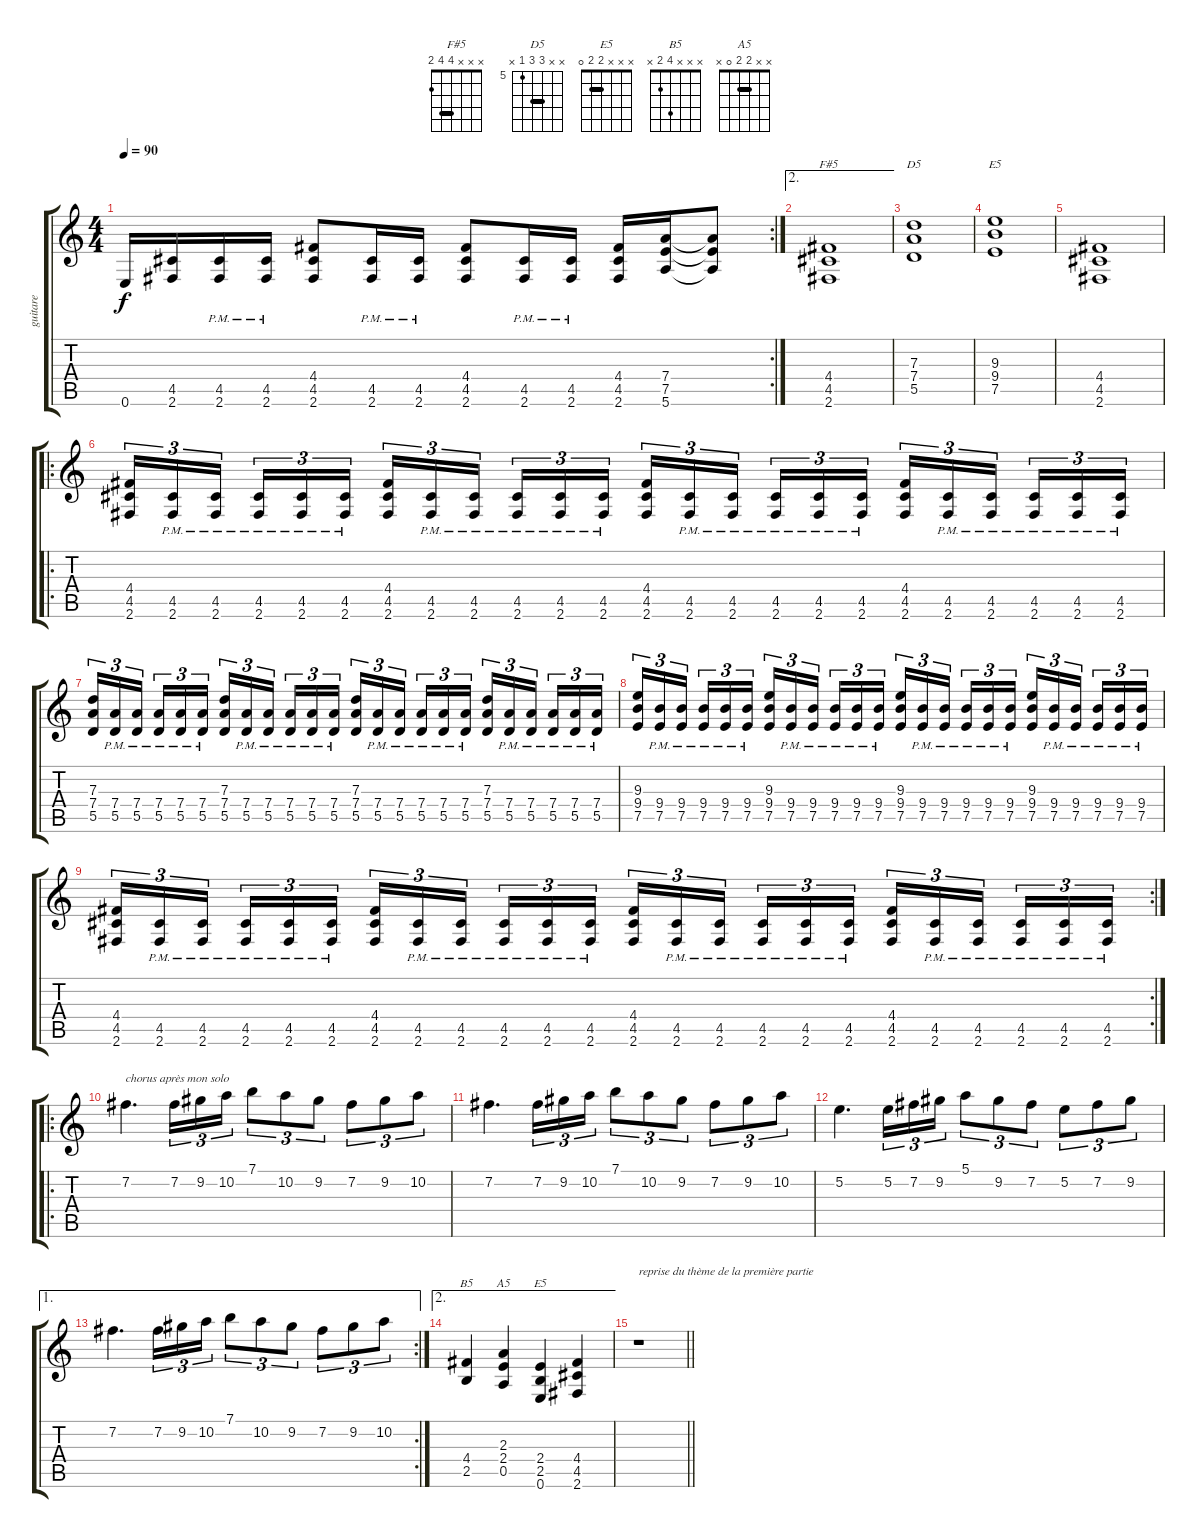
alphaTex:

\track ("guitare" "guitare") {mute instrument distortionguitar}
\staff {score tabs}
\tuning (E4 B3 G3 D3 A2 E2) {hide}
\chord ("F#5" x x x 4 4 2) {barre 4}
\chord ("D5" x x 7 7 5 x) {firstfret 5 barre 7}
\chord ("E5" x x 9 9 7 x) {firstfret 7 barre 9}
\chord ("B5" x x x 4 2 x)
\chord ("A5" x x 2 2 0 x) {barre 2}
\chord ("E5" x x x 2 2 0) {barre 2}
\rc 2
\ts (4 4)
\tempo 90
\clef g2
\ks c
0.6.16{dy f} (4.5 2.6).16 (4.5{pm} 2.6{pm}).16 (4.5{pm} 2.6{pm}).16 (4.4 4.5 2.6).8 (4.5{pm} 2.6{pm}).16 (4.5{pm} 2.6{pm}).16 (4.4 4.5 2.6).8 (4.5{pm} 2.6{pm}).16 (4.5{pm} 2.6{pm}).16 (4.4 4.5 2.6).16 (7.4 7.5 5.6).16 (7.4{t} 7.5{t} 5.6{t}).8 |
\ae 2
(4.4 4.5 2.6).1{ch "F#5"} |
(7.3 7.4 5.5).1{ch "D5"} |
(9.3 9.4 7.5).1{ch "E5"} |
(4.4 4.5 2.6).1 |
\ro
(4.4 4.5 2.6).16{tu (3 2)} (4.5{pm} 2.6{pm}).16{tu (3 2)} (4.5{pm} 2.6{pm}).16{tu (3 2)} (4.5{pm} 2.6{pm}).16{tu (3 2)} (4.5{pm} 2.6{pm}).16{tu (3 2)} (4.5{pm} 2.6{pm}).16{tu (3 2)} (4.4 4.5 2.6).16{tu (3 2)} (4.5{pm} 2.6{pm}).16{tu (3 2)} (4.5{pm} 2.6{pm}).16{tu (3 2)} (4.5{pm} 2.6{pm}).16{tu (3 2)} (4.5{pm} 2.6{pm}).16{tu (3 2)} (4.5{pm} 2.6{pm}).16{tu (3 2)} (4.4 4.5 2.6).16{tu (3 2)} (4.5{pm} 2.6{pm}).16{tu (3 2)} (4.5{pm} 2.6{pm}).16{tu (3 2)} (4.5{pm} 2.6{pm}).16{tu (3 2)} (4.5{pm} 2.6{pm}).16{tu (3 2)} (4.5{pm} 2.6{pm}).16{tu (3 2)} (4.4 4.5 2.6).16{tu (3 2)} (4.5{pm} 2.6{pm}).16{tu (3 2)} (4.5{pm} 2.6{pm}).16{tu (3 2)} (4.5{pm} 2.6{pm}).16{tu (3 2)} (4.5{pm} 2.6{pm}).16{tu (3 2)} (4.5{pm} 2.6{pm}).16{tu (3 2)} |
(7.3 7.4 5.5).16{tu (3 2)} (7.4{pm} 5.5{pm}).16{tu (3 2)} (7.4{pm} 5.5{pm}).16{tu (3 2)} (7.4{pm} 5.5{pm}).16{tu (3 2)} (7.4{pm} 5.5{pm}).16{tu (3 2)} (7.4{pm} 5.5{pm}).16{tu (3 2)} (7.3 7.4 5.5).16{tu (3 2)} (7.4{pm} 5.5{pm}).16{tu (3 2)} (7.4{pm} 5.5{pm}).16{tu (3 2)} (7.4{pm} 5.5{pm}).16{tu (3 2)} (7.4{pm} 5.5{pm}).16{tu (3 2)} (7.4{pm} 5.5{pm}).16{tu (3 2)} (7.3 7.4 5.5).16{tu (3 2)} (7.4{pm} 5.5{pm}).16{tu (3 2)} (7.4{pm} 5.5{pm}).16{tu (3 2)} (7.4{pm} 5.5{pm}).16{tu (3 2)} (7.4{pm} 5.5{pm}).16{tu (3 2)} (7.4{pm} 5.5{pm}).16{tu (3 2)} (7.3 7.4 5.5).16{tu (3 2)} (7.4{pm} 5.5{pm}).16{tu (3 2)} (7.4{pm} 5.5{pm}).16{tu (3 2)} (7.4{pm} 5.5{pm}).16{tu (3 2)} (7.4{pm} 5.5{pm}).16{tu (3 2)} (7.4{pm} 5.5{pm}).16{tu (3 2)} |
(9.3 9.4 7.5).16{tu (3 2)} (9.4{pm} 7.5{pm}).16{tu (3 2)} (9.4{pm} 7.5{pm}).16{tu (3 2)} (9.4{pm} 7.5{pm}).16{tu (3 2)} (9.4{pm} 7.5{pm}).16{tu (3 2)} (9.4{pm} 7.5{pm}).16{tu (3 2)} (9.3 9.4 7.5).16{tu (3 2)} (9.4{pm} 7.5{pm}).16{tu (3 2)} (9.4{pm} 7.5{pm}).16{tu (3 2)} (9.4{pm} 7.5{pm}).16{tu (3 2)} (9.4{pm} 7.5{pm}).16{tu (3 2)} (9.4{pm} 7.5{pm}).16{tu (3 2)} (9.3 9.4 7.5).16{tu (3 2)} (9.4{pm} 7.5{pm}).16{tu (3 2)} (9.4{pm} 7.5{pm}).16{tu (3 2)} (9.4{pm} 7.5{pm}).16{tu (3 2)} (9.4{pm} 7.5{pm}).16{tu (3 2)} (9.4{pm} 7.5{pm}).16{tu (3 2)} (9.3 9.4 7.5).16{tu (3 2)} (9.4{pm} 7.5{pm}).16{tu (3 2)} (9.4{pm} 7.5{pm}).16{tu (3 2)} (9.4{pm} 7.5{pm}).16{tu (3 2)} (9.4{pm} 7.5{pm}).16{tu (3 2)} (9.4{pm} 7.5{pm}).16{tu (3 2)} |
\rc 2
(4.4 4.5 2.6).16{tu (3 2)} (4.5{pm} 2.6{pm}).16{tu (3 2)} (4.5{pm} 2.6{pm}).16{tu (3 2)} (4.5{pm} 2.6{pm}).16{tu (3 2)} (4.5{pm} 2.6{pm}).16{tu (3 2)} (4.5{pm} 2.6{pm}).16{tu (3 2)} (4.4 4.5 2.6).16{tu (3 2)} (4.5{pm} 2.6{pm}).16{tu (3 2)} (4.5{pm} 2.6{pm}).16{tu (3 2)} (4.5{pm} 2.6{pm}).16{tu (3 2)} (4.5{pm} 2.6{pm}).16{tu (3 2)} (4.5{pm} 2.6{pm}).16{tu (3 2)} (4.4 4.5 2.6).16{tu (3 2)} (4.5{pm} 2.6{pm}).16{tu (3 2)} (4.5{pm} 2.6{pm}).16{tu (3 2)} (4.5{pm} 2.6{pm}).16{tu (3 2)} (4.5{pm} 2.6{pm}).16{tu (3 2)} (4.5{pm} 2.6{pm}).16{tu (3 2)} (4.4 4.5 2.6).16{tu (3 2)} (4.5{pm} 2.6{pm}).16{tu (3 2)} (4.5{pm} 2.6{pm}).16{tu (3 2)} (4.5{pm} 2.6{pm}).16{tu (3 2)} (4.5{pm} 2.6{pm}).16{tu (3 2)} (4.5{pm} 2.6{pm}).16{tu (3 2)} |
\ro
7.2.4{d txt "chorus après mon solo"} 7.2.16{tu (3 2)} 9.2.16{tu (3 2)} 10.2.16{tu (3 2)} 7.1.8{tu (3 2)} 10.2.8{tu (3 2)} 9.2.8{tu (3 2)} 7.2.8{tu (3 2)} 9.2.8{tu (3 2)} 10.2.8{tu (3 2)} |
7.2.4{d} 7.2.16{tu (3 2)} 9.2.16{tu (3 2)} 10.2.16{tu (3 2)} 7.1.8{tu (3 2)} 10.2.8{tu (3 2)} 9.2.8{tu (3 2)} 7.2.8{tu (3 2)} 9.2.8{tu (3 2)} 10.2.8{tu (3 2)} |
5.2.4{d} 5.2.16{tu (3 2)} 7.2.16{tu (3 2)} 9.2.16{tu (3 2)} 5.1.8{tu (3 2)} 9.2.8{tu (3 2)} 7.2.8{tu (3 2)} 5.2.8{tu (3 2)} 7.2.8{tu (3 2)} 9.2.8{tu (3 2)} |
\ae 1
\rc 2
7.2.4{d} 7.2.16{tu (3 2)} 9.2.16{tu (3 2)} 10.2.16{tu (3 2)} 7.1.8{tu (3 2)} 10.2.8{tu (3 2)} 9.2.8{tu (3 2)} 7.2.8{tu (3 2)} 9.2.8{tu (3 2)} 10.2.8{tu (3 2)} |
\ae 2
(4.4 2.5).4{ch "B5"} (2.3 2.4 0.5).4{ch "A5"} (2.4 2.5 0.6).4{ch "E5"} (4.4 4.5 2.6).4 |
\barLineRight lightlight
r.1{txt "reprise du thème de la première partie"}
